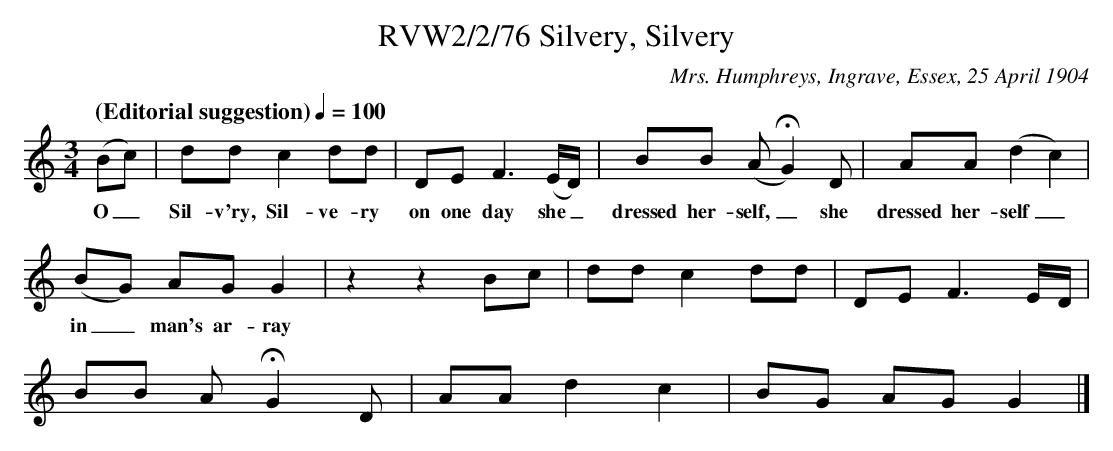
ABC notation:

X:1
T:RVW2/2/76 Silvery, Silvery
C: Mrs. Humphreys, Ingrave, Essex, 25 April 1904
L:1/8
Q: "(Editorial suggestion)" 1/4=100
M:3/4
K:C
(Bc) | dd c2 dd | DE F3 (E/2D/2) | BB (AHG2) D | AA (d2 c2) |
w: O_ Sil-v'ry, Sil-ve-ry on one day she_ dressed her-self,_ she dressed her-self_
(BG) AG G2 | z2 z2 Bc | dd c2 dd | DE F3 E/2D/2 |
w: in_ man's ar-ray
BB A HG2 D | AA d2 c2 | BG AG G2 |]
